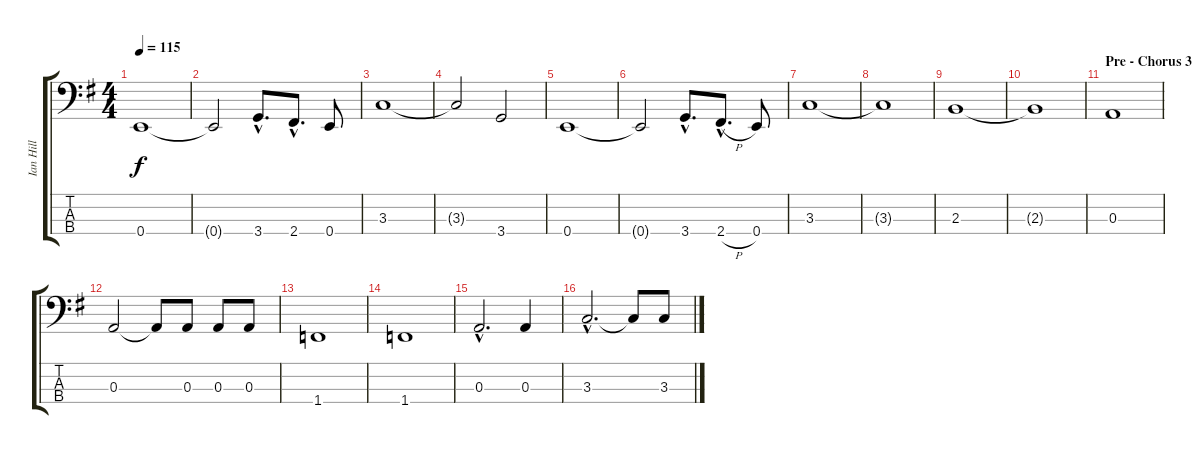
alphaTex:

\track ("Ian Hill" "Ian Hill") {instrument electricbassfinger}
\staff {score tabs}
\tuning (G2 D2 A1 E1) {hide}
\ts (4 4)
\tempo 115
\clef f4
\ks eminor
0.4.1{dy f} |
0.4{t}.2 3.4{hac}.8{d} 2.4{hac}.8{d} 0.4.8 |
3.3.1 |
3.3{t}.2 3.4.2 |
0.4.1 |
0.4{t}.2 3.4{hac}.8{d} 2.4{h hac}.8{d} 0.4.8 |
3.3.1 |
3.3{t}.1 |
2.3.1 |
2.3{t}.1 |
\section ("" "Pre - Chorus 3")
0.3.1 |
0.3.2 0.3{t}.8 0.3.8 0.3.8 0.3.8 |
1.4.1 |
1.4.1 |
0.3{hac}.2{d} 0.3.4 |
3.3{hac}.2{d} 3.3{t}.8 3.3.8
